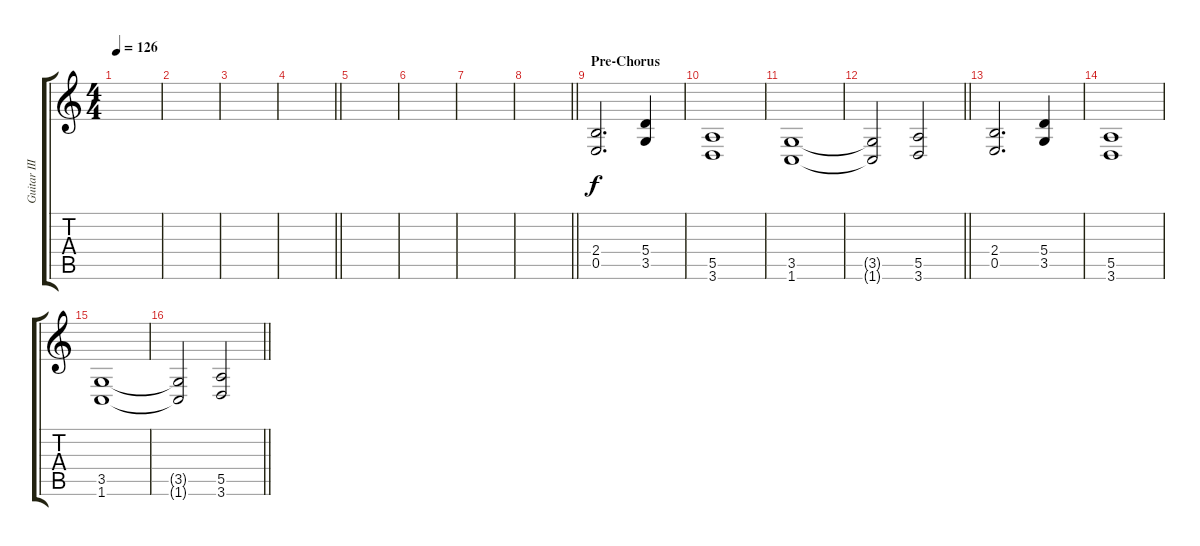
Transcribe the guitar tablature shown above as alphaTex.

\track ("Guitar III" "Guitar III") {instrument distortionguitar}
\staff {score tabs}
\tuning (B3 Gb3 D3 A2 E2 B1) {hide}
\ts (4 4)
\section ("" "")
\tempo 126
\clef g2
\ks c
|
|
|
\barLineRight lightlight
|
\section ("" "")
|
|
|
\barLineRight lightlight
|
\section ("" "Pre-Chorus")
(2.4 0.5).2{d} (5.4 3.5).4 |
(5.5 3.6).1 |
(3.5 1.6).1 |
\barLineRight lightlight
(3.5{t} 1.6{t}).2 (5.5 3.6).2 |
\section ("" "")
(2.4 0.5).2{d} (5.4 3.5).4 |
(5.5 3.6).1 |
(3.5 1.6).1 |
\barLineRight lightlight
(3.5{t} 1.6{t}).2 (5.5 3.6).2
